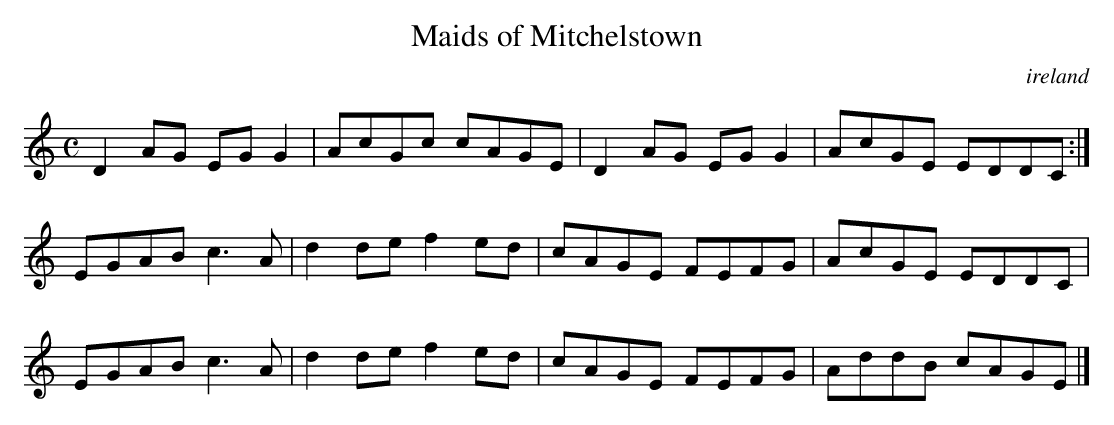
X:1
T:Maids of Mitchelstown
O:ireland
M:C
L:1/8
K:D Dorian
D2AG EGG2|AcGc cAGE|D2AG EGG2|AcGE EDDC:|!
EGAB c3A|d2de f2ed|cAGE FEFG|AcGE EDDC|!
EGAB c3A|d2de f2ed|cAGE FEFG|AddB cAGE|]!
